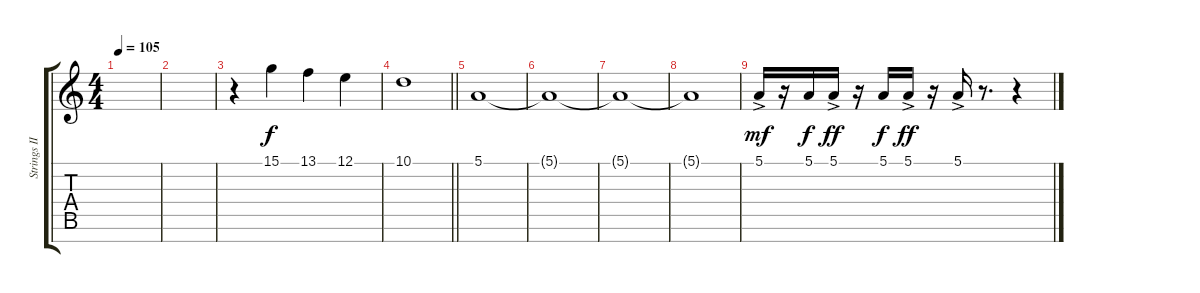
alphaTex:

\track ("Strings II" "Strings II") {instrument stringensemble1}
\staff {score tabs}
\tuning (E4 B3 G3 D3 A2 E2 B1) {hide}
\ts (4 4)
\tempo 105
\clef g2
\ks c
|
|
r.4{volume 13} 15.1.4 13.1.4 12.1.4 |
\barLineRight lightlight
10.1.1 |
\section ("" "")
5.1.1 |
5.1{t}.1{volume 8} |
5.1{t}.1 |
5.1{t}.1{volume 13} |
5.1{ac}.16{dy mf} r.16 5.1.16{dy f} 5.1{ac}.16{dy ff} r.16 5.1.16{dy f} 5.1{ac}.16{dy ff} r.16 5.1{ac}.16 r.8{d} r.4
